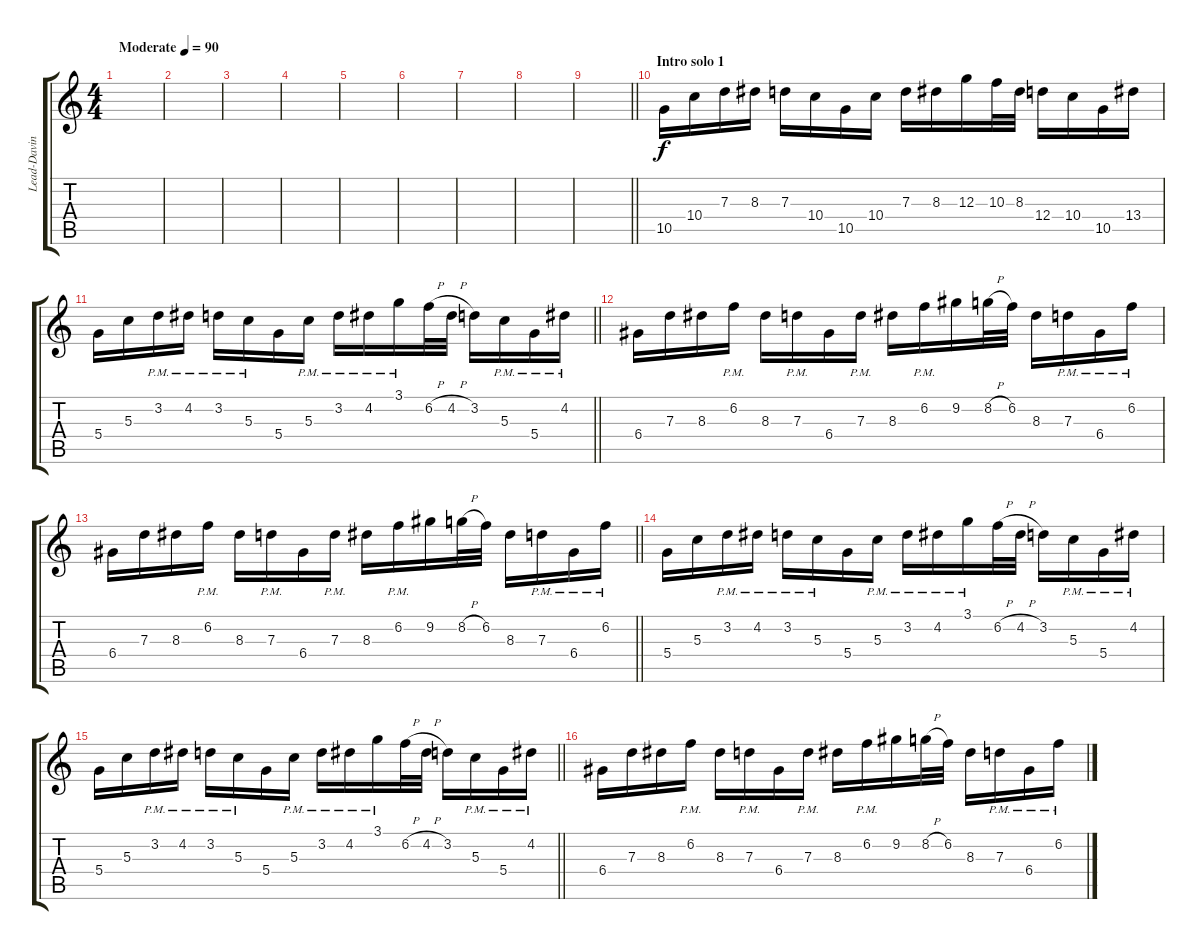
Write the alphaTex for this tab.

\track ("Lead-Davin" "Lead-Davin") {mute instrument overdrivenguitar}
\staff {score tabs}
\tuning (E4 B3 G3 D3 A2 E2) {hide}
\ts (4 4)
\tempo (90 "Moderate")
\clef g2
\ks c
|
|
|
|
|
|
|
|
\barLineRight lightlight
|
\section ("" "Intro solo 1")
10.5.16 10.4.16 7.3.16 8.3.16 7.3.16 10.4.16 10.5.16 10.4.16 7.3.16 8.3.16 12.3.16 10.3.32 8.3.32 12.4.16 10.4.16 10.5.16 13.4.16 |
\barLineRight lightlight
5.4.16 5.3.16 3.2{pm}.16 4.2{pm}.16 3.2{pm}.16 5.3{pm}.16 5.4.16 5.3{pm}.16 3.2{pm}.16 4.2{pm}.16 3.1{pm}.16 6.2{h}.32 4.2{h}.32 3.2.16 5.3{pm}.16 5.4{pm}.16 4.2{pm}.16 |
6.4.16 7.3.16 8.3.16 6.2{pm}.16 8.3.16 7.3{pm}.16 6.4.16 7.3{pm}.16 8.3.16 6.2{pm}.16 9.2.16 8.2{h}.32 6.2.32 8.3.16 7.3{pm}.16 6.4{pm}.16 6.2{pm}.16 |
\barLineRight lightlight
6.4.16 7.3.16 8.3.16 6.2{pm}.16 8.3.16 7.3{pm}.16 6.4.16 7.3{pm}.16 8.3.16 6.2{pm}.16 9.2.16 8.2{h}.32 6.2.32 8.3.16 7.3{pm}.16 6.4{pm}.16 6.2{pm}.16 |
5.4.16 5.3.16 3.2{pm}.16 4.2{pm}.16 3.2{pm}.16 5.3{pm}.16 5.4.16 5.3{pm}.16 3.2{pm}.16 4.2{pm}.16 3.1{pm}.16 6.2{h}.32 4.2{h}.32 3.2.16 5.3{pm}.16 5.4{pm}.16 4.2{pm}.16 |
\barLineRight lightlight
5.4.16 5.3.16 3.2{pm}.16 4.2{pm}.16 3.2{pm}.16 5.3{pm}.16 5.4.16 5.3{pm}.16 3.2{pm}.16 4.2{pm}.16 3.1{pm}.16 6.2{h}.32 4.2{h}.32 3.2.16 5.3{pm}.16 5.4{pm}.16 4.2{pm}.16 |
6.4.16 7.3.16 8.3.16 6.2{pm}.16 8.3.16 7.3{pm}.16 6.4.16 7.3{pm}.16 8.3.16 6.2{pm}.16 9.2.16 8.2{h}.32 6.2.32 8.3.16 7.3{pm}.16 6.4{pm}.16 6.2{pm}.16
